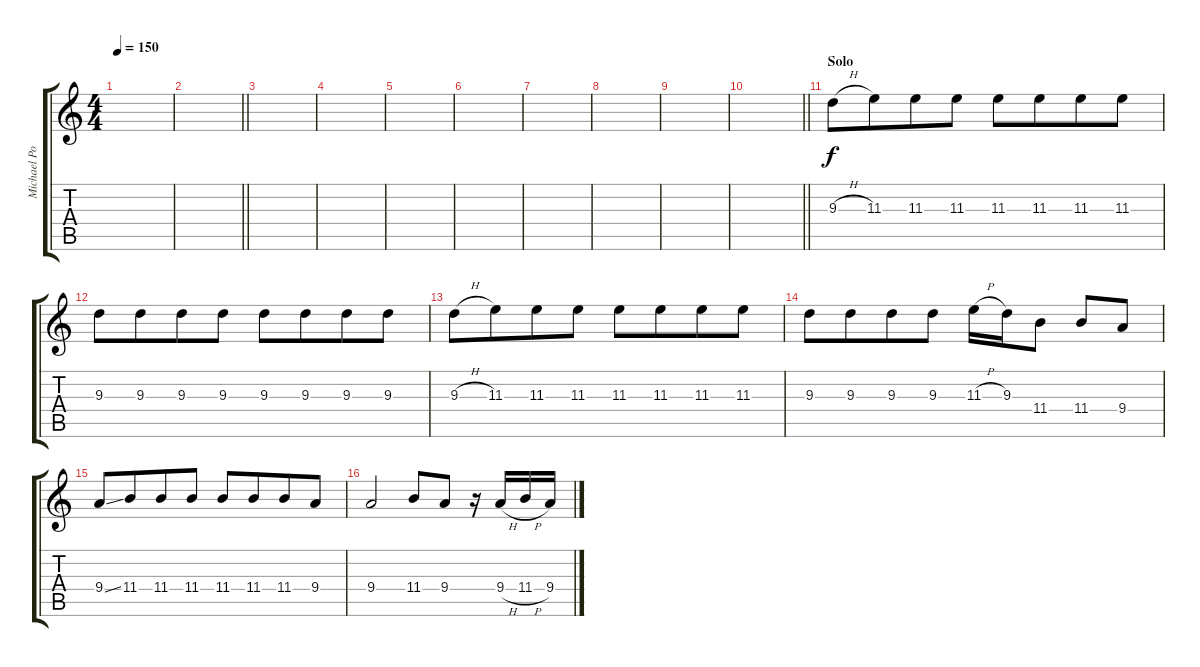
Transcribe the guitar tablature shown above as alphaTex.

\track ("Michael Poulsen Solo" "Michael Po") {instrument distortionguitar}
\staff {score tabs}
\tuning (D4 A3 F3 C3 G2 D2) {hide}
\ts (4 4)
\tempo 150
\clef g2
\ks c
|
\barLineRight lightlight
|
\section ("" "")
|
|
|
|
|
|
|
\barLineRight lightlight
|
\section ("" "Solo")
9.3{h}.8 11.3.8{beam merge} 11.3.8 11.3.8 11.3.8 11.3.8{beam merge} 11.3.8 11.3.8 |
9.3.8 9.3.8{beam merge} 9.3.8 9.3.8 9.3.8 9.3.8{beam merge} 9.3.8 9.3.8 |
9.3{h}.8 11.3.8{beam merge} 11.3.8 11.3.8 11.3.8 11.3.8{beam merge} 11.3.8 11.3.8 |
9.3.8 9.3.8{beam merge} 9.3.8 9.3.8 11.3{h}.16 9.3.16 11.4.8 11.4.8 9.4.8 |
9.4{ss}.8 11.4.8{beam merge} 11.4.8 11.4.8 11.4.8 11.4.8{beam merge} 11.4.8 9.4.8 |
9.4.2 11.4.8 9.4.8 r.16 9.4{h}.16 11.4{h}.16 9.4.16
